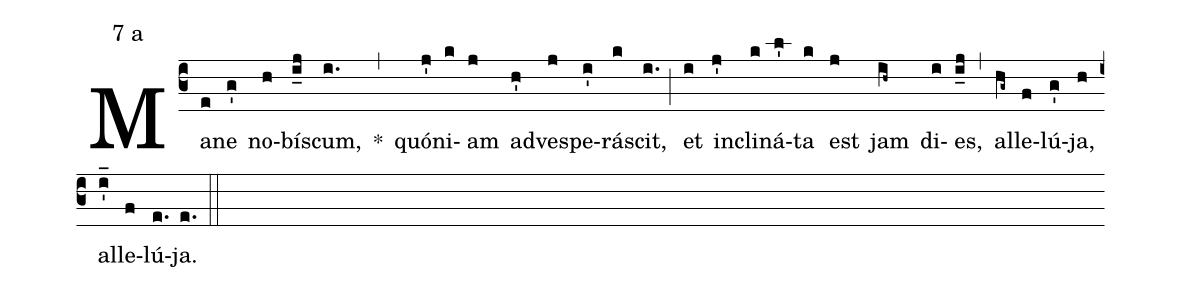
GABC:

mode:7 a;
%%
(c3) Ma(e)ne(g') no(h)bí(i_j)scum,(i.) *(,) quó(j')ni(k)am(j) ad(h')ve(j)spe(i')rá(k)scit,(i.) (;) et(i) in(j')cli(k)ná(l')ta(k) est(j) jam(ih~) di(i)es,(i_j) (,) al(hg~)le(f)lú(g')ja,(h) al(i'_)le(f)lú(e.)ja.(e.) (::)
